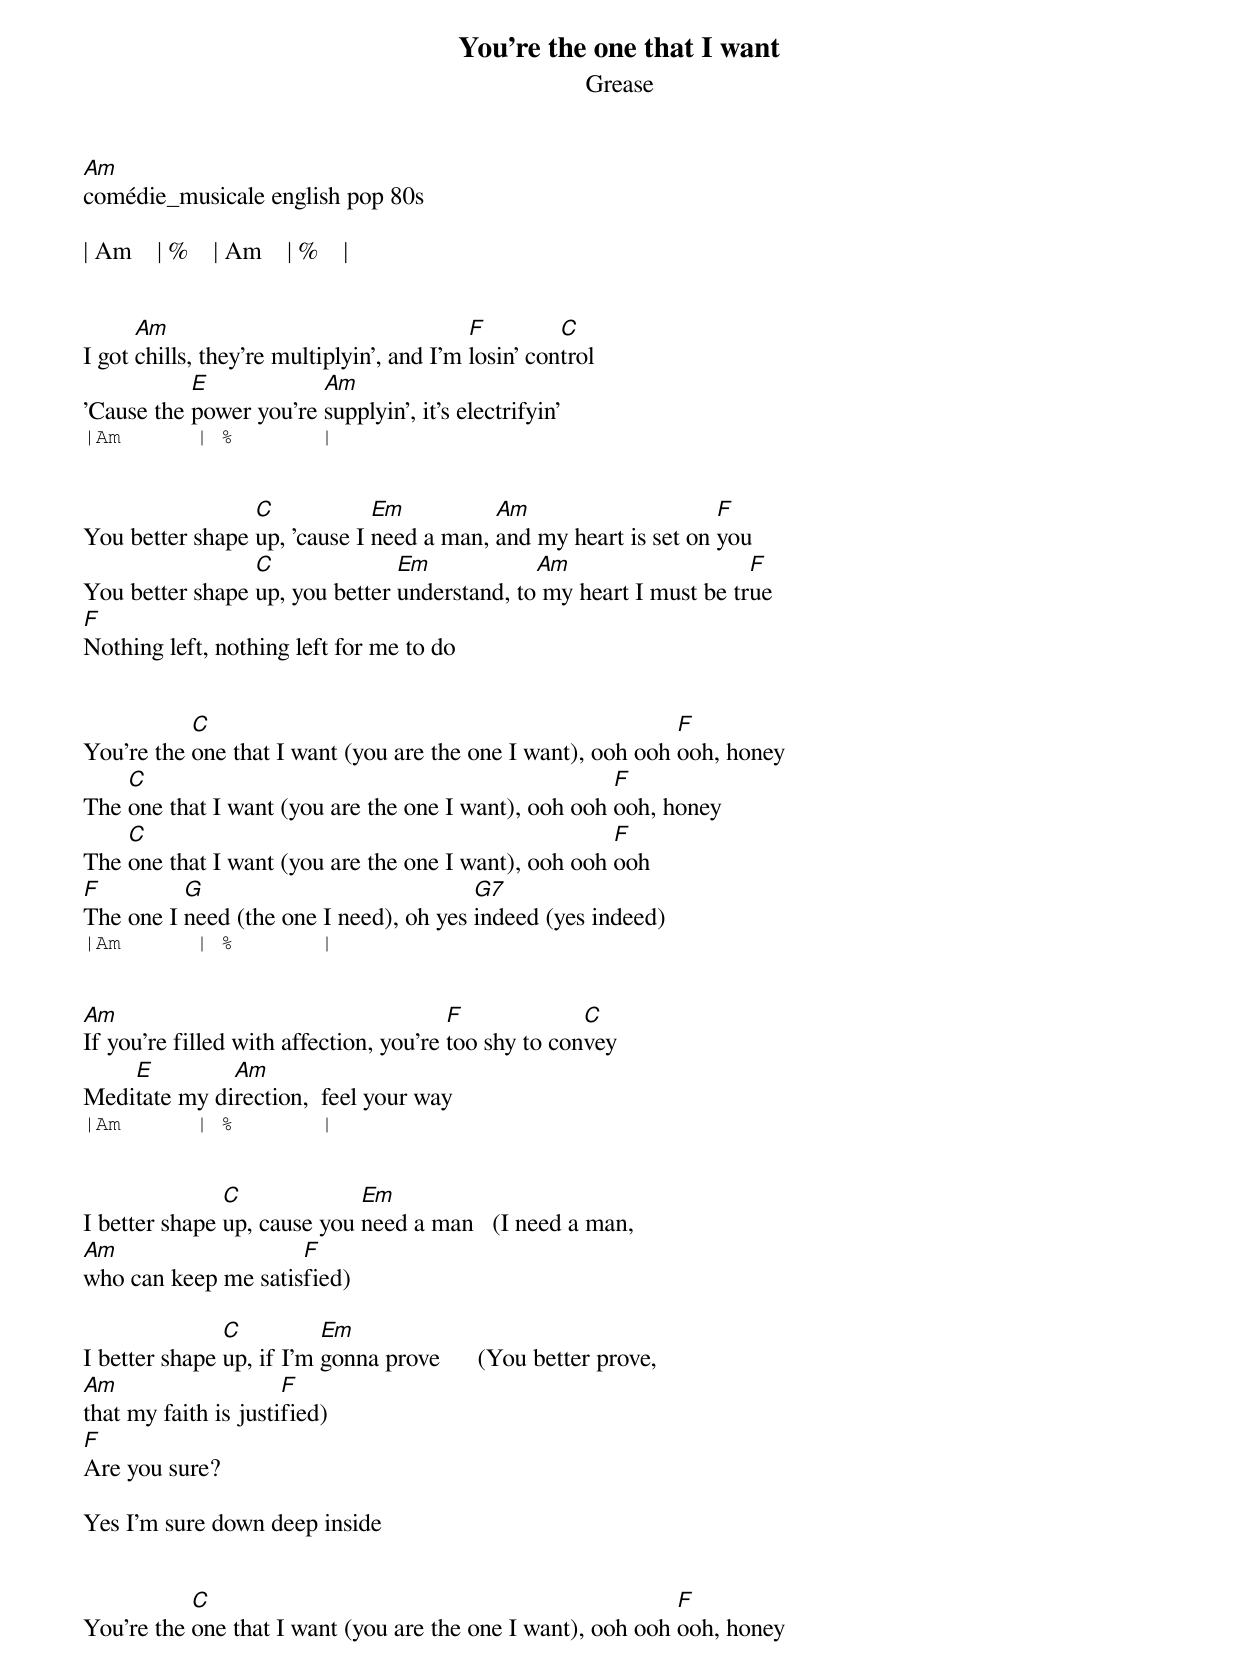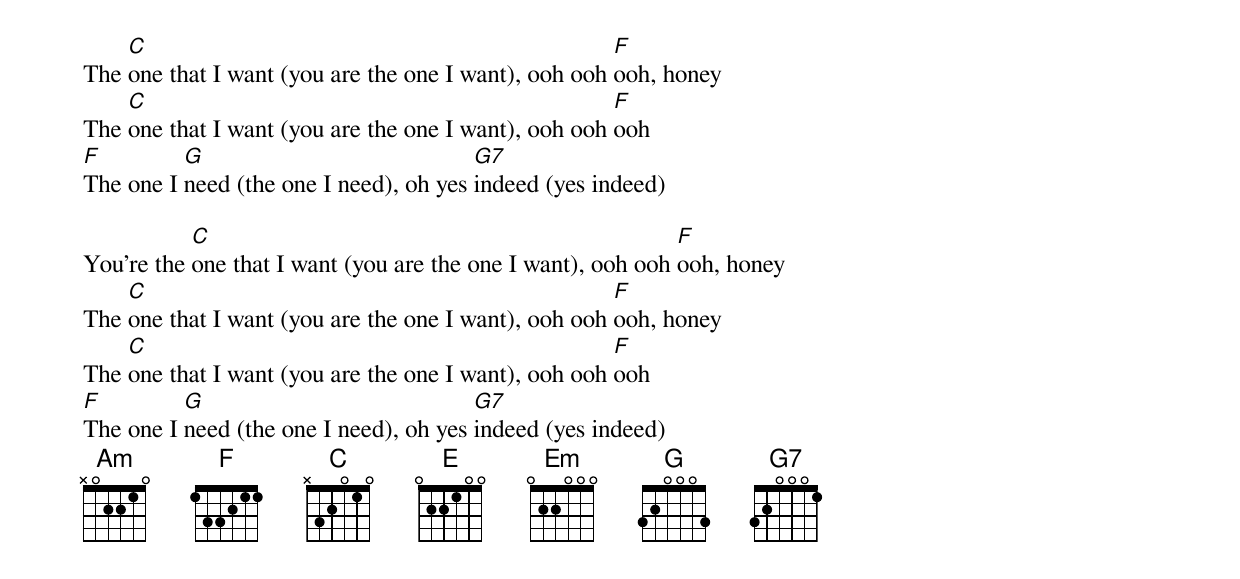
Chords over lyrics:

You're the one that I want
Grease
Am
comédie_musicale english pop 80s

| Am    | %    | Am    | %    |


      Am                                   F         C
I got chills, they're multiplyin', and I'm losin' control
           E            Am
'Cause the power you're supplyin', it's electrifyin'
|Am      | %       |


                 C            Em          Am                     F
You better shape up, 'cause I need a man, and my heart is set on you
                 C              Em            Am                    F
You better shape up, you better understand, to my heart I must be true
F
Nothing left, nothing left for me to do


           C                                                 F
You're the one that I want (you are the one I want), ooh ooh ooh, honey
    C                                                 F
The one that I want (you are the one I want), ooh ooh ooh, honey
    C                                                 F
The one that I want (you are the one I want), ooh ooh ooh
F         G                             G7
The one I need (the one I need), oh yes indeed (yes indeed)
|Am      | %       |


Am                                      F             C
If you're filled with affection, you're too shy to convey
    E         Am
Meditate my direction,  feel your way
|Am      | %       |


               C             Em
I better shape up, cause you need a man   (I need a man,
Am                   F
who can keep me satisfied)

               C          Em
I better shape up, if I'm gonna prove      (You better prove,
Am                    F
that my faith is justified)
F
Are you sure?

Yes I'm sure down deep inside


           C                                                 F
You're the one that I want (you are the one I want), ooh ooh ooh, honey
    C                                                 F
The one that I want (you are the one I want), ooh ooh ooh, honey
    C                                                 F
The one that I want (you are the one I want), ooh ooh ooh
F         G                             G7
The one I need (the one I need), oh yes indeed (yes indeed)

           C                                                 F
You're the one that I want (you are the one I want), ooh ooh ooh, honey
    C                                                 F
The one that I want (you are the one I want), ooh ooh ooh, honey
    C                                                 F
The one that I want (you are the one I want), ooh ooh ooh
F         G                             G7
The one I need (the one I need), oh yes indeed (yes indeed)
